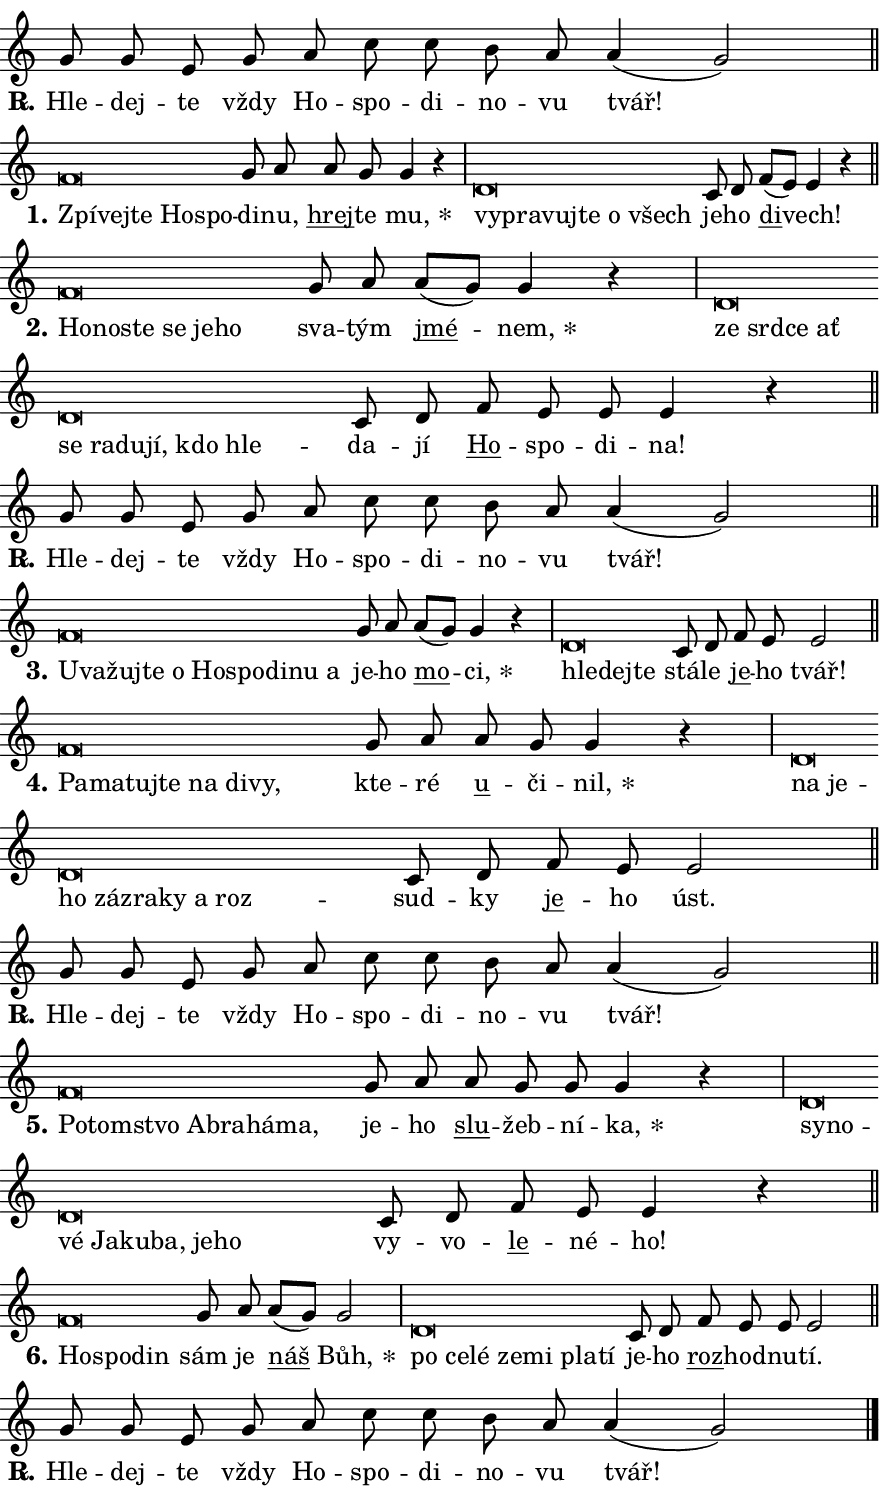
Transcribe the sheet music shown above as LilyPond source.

\version "2.24.0"
\header { tagline = "" }
\paper {
  indent = 0\cm
  top-margin = 0\cm
  right-margin = 0.13\cm % to fit lyric hyphens
  bottom-margin = 0\cm
  left-margin = 0\cm
  paper-width = 15\cm
  page-breaking = #ly:one-page-breaking
  system-system-spacing.basic-distance = #11
  score-system-spacing.basic-distance = #11
  ragged-last = ##f
}


%% Author: Thomas Morley
%% https://lists.gnu.org/archive/html/lilypond-user/2020-05/msg00002.html
#(define (line-position grob)
"Returns position of @var[grob} in current system:
   @code{'start}, if at first time-step
   @code{'end}, if at last time-step
   @code{'middle} otherwise
"
  (let* ((col (ly:item-get-column grob))
         (ln (ly:grob-object col 'left-neighbor))
         (rn (ly:grob-object col 'right-neighbor))
         (col-to-check-left (if (ly:grob? ln) ln col))
         (col-to-check-right (if (ly:grob? rn) rn col))
         (break-dir-left
           (and
             (ly:grob-property col-to-check-left 'non-musical #f)
             (ly:item-break-dir col-to-check-left)))
         (break-dir-right
           (and
             (ly:grob-property col-to-check-right 'non-musical #f)
             (ly:item-break-dir col-to-check-right))))
        (cond ((eqv? 1 break-dir-left) 'start)
              ((eqv? -1 break-dir-right) 'end)
              (else 'middle))))

#(define (tranparent-at-line-position vctor)
  (lambda (grob)
  "Relying on @code{line-position} select the relevant enry from @var{vctor}.
Used to determine transparency,"
    (case (line-position grob)
      ((end) (not (vector-ref vctor 0)))
      ((middle) (not (vector-ref vctor 1)))
      ((start) (not (vector-ref vctor 2))))))

noteHeadBreakVisibility =
#(define-music-function (break-visibility)(vector?)
"Makes @code{NoteHead}s transparent relying on @var{break-visibility}"
#{
  \override NoteHead.transparent =
    #(tranparent-at-line-position break-visibility)
#})

#(define delete-ledgers-for-transparent-note-heads
  (lambda (grob)
    "Reads whether a @code{NoteHead} is transparent.
If so this @code{NoteHead} is removed from @code{'note-heads} from
@var{grob}, which is supposed to be @code{LedgerLineSpanner}.
As a result ledgers are not printed for this @code{NoteHead}"
    (let* ((nhds-array (ly:grob-object grob 'note-heads))
           (nhds-list
             (if (ly:grob-array? nhds-array)
                 (ly:grob-array->list nhds-array)
                 '()))
           ;; Relies on the transparent-property being done before
           ;; Staff.LedgerLineSpanner.after-line-breaking is executed.
           ;; This is fragile ...
           (to-keep
             (remove
               (lambda (nhd)
                 (ly:grob-property nhd 'transparent #f))
               nhds-list)))
      ;; TODO find a better method to iterate over grob-arrays, similiar
      ;; to filter/remove etc for lists
      ;; For now rebuilt from scratch
      (set! (ly:grob-object grob 'note-heads)  '())
      (for-each
        (lambda (nhd)
          (ly:pointer-group-interface::add-grob grob 'note-heads nhd))
        to-keep))))

squashNotes = {
  \override NoteHead.X-extent = #'(-0.2 . 0.2)
  \override NoteHead.Y-extent = #'(-0.75 . 0)
  \override NoteHead.stencil =
    #(lambda (grob)
       (let ((pos (ly:grob-property grob 'staff-position)))
         (begin
           (if (< pos -7) (display "ERROR: Lower brevis then expected\n") (display ""))
           (if (<= pos -6) ly:text-interface::print ly:note-head::print))))
}
unSquashNotes = {
  \revert NoteHead.X-extent
  \revert NoteHead.Y-extent
  \revert NoteHead.stencil
}

hideNotes = \noteHeadBreakVisibility #begin-of-line-visible
unHideNotes = \noteHeadBreakVisibility #all-visible

% work-around for resetting accidentals
% https://lilypond.org/doc/v2.23/Documentation/notation/displaying-rhythms#unmetered-music
cadenzaMeasure = {
  \cadenzaOff
  \partial 1024 s1024
  \cadenzaOn
}

#(define-markup-command (accent layout props text) (markup?)
  "Underline accented syllable"
  (interpret-markup layout props
    #{\markup \override #'(offset . 4.3) \underline { #text }#}))

responsum = \markup \concat {
  "R" \hspace #-1.05 \path #0.1 #'((moveto 0 0.07) (lineto 0.9 0.8)) \hspace #0.05 "."
}

spaceSize = #0.6828661417322834 % exact space size for TeX Gyre Schola

\layout {
  \context {
    \Staff
    \remove "Time_signature_engraver"
    \override LedgerLineSpanner.after-line-breaking = #delete-ledgers-for-transparent-note-heads
  }
  \context {
    \Lyrics {
      \override LyricSpace.minimum-distance = \spaceSize
      \override LyricText.font-name = #"TeX Gyre Schola"
      \override LyricText.font-size = 1
      \override StanzaNumber.font-name = #"TeX Gyre Schola Bold"
      \override StanzaNumber.font-size = 1
    }
  }
  \context {
    \Score 
    \override NoteHead.text =
      #(lambda (grob) 
        (let ((pos (ly:grob-property grob 'staff-position)))
          #{\markup {
            \combine
              \halign #-0.55 \raise #(if (= pos -6) 0 0.5) \override #'(thickness . 2) \draw-line #'(3.2 . 0)
              \musicglyph "noteheads.sM1"
          }#}))
  }
}

% magnetic-lyrics.ily
%
%   written by
%     Jean Abou Samra <jean@abou-samra.fr>
%     Werner Lemberg <wl@gnu.org>
%
%   adapted by
%     Jiri Hon <jiri.hon@gmail.com>
%
% Version 2022-Apr-15

% https://www.mail-archive.com/lilypond-user@gnu.org/msg149350.html

#(define (Left_hyphen_pointer_engraver context)
   "Collect syllable-hyphen-syllable occurrences in lyrics and store
them in properties.  This engraver only looks to the left.  For
example, if the lyrics input is @code{foo -- bar}, it does the
following.

@itemize @bullet
@item
Set the @code{text} property of the @code{LyricHyphen} grob between
@q{foo} and @q{bar} to @code{foo}.

@item
Set the @code{left-hyphen} property of the @code{LyricText} grob with
text @q{foo} to the @code{LyricHyphen} grob between @q{foo} and
@q{bar}.
@end itemize

Use this auxiliary engraver in combination with the
@code{lyric-@/text::@/apply-@/magnetic-@/offset!} hook."
   (let ((hyphen #f)
         (text #f))
     (make-engraver
      (acknowledgers
       ((lyric-syllable-interface engraver grob source-engraver)
        (set! text grob)))
      (end-acknowledgers
       ((lyric-hyphen-interface engraver grob source-engraver)
        ;(when (not (grob::has-interface grob 'lyric-space-interface))
          (set! hyphen grob)));)
      ((stop-translation-timestep engraver)
       (when (and text hyphen)
         (ly:grob-set-object! text 'left-hyphen hyphen))
       (set! text #f)
       (set! hyphen #f)))))

#(define (lyric-text::apply-magnetic-offset! grob)
   "If the space between two syllables is less than the value in
property @code{LyricText@/.details@/.squash-threshold}, move the right
syllable to the left so that it gets concatenated with the left
syllable.

Use this function as a hook for
@code{LyricText@/.after-@/line-@/breaking} if the
@code{Left_@/hyphen_@/pointer_@/engraver} is active."
   (let ((hyphen (ly:grob-object grob 'left-hyphen #f)))
     (when hyphen
       (let ((left-text (ly:spanner-bound hyphen LEFT)))
         (when (grob::has-interface left-text 'lyric-syllable-interface)
           (let* ((common (ly:grob-common-refpoint grob left-text X))
                  (this-x-ext (ly:grob-extent grob common X))
                  (left-x-ext
                   (begin
                     ;; Trigger magnetism for left-text.
                     (ly:grob-property left-text 'after-line-breaking)
                     (ly:grob-extent left-text common X)))
                  ;; `delta` is the gap width between two syllables.
                  (delta (- (interval-start this-x-ext)
                            (interval-end left-x-ext)))
                  (details (ly:grob-property grob 'details))
                  (threshold (assoc-get 'squash-threshold details 0.2)))
             (when (< delta threshold)
               (let* (;; We have to manipulate the input text so that
                      ;; ligatures crossing syllable boundaries are not
                      ;; disabled.  For languages based on the Latin
                      ;; script this is essentially a beautification.
                      ;; However, for non-Western scripts it can be a
                      ;; necessity.
                      (lt (ly:grob-property left-text 'text))
                      (rt (ly:grob-property grob 'text))
                      (is-space (grob::has-interface hyphen 'lyric-space-interface))
                      (space (if is-space " " ""))
                      (extra-delta (if is-space spaceSize 0))
                      ;; Append new syllable.
                      (ltrt-space (if (and (string? lt) (string? rt))
                                (string-append lt space rt)
                                (make-concat-markup (list lt space rt))))
                      ;; Right-align `ltrt` to the right side.
                      (ltrt-space-markup (grob-interpret-markup
                               grob
                               (make-translate-markup
                                (cons (interval-length this-x-ext) 0)
                                (make-right-align-markup ltrt-space)))))
                 (begin
                   ;; Don't print `left-text`.
                   (ly:grob-set-property! left-text 'stencil #f)
                   ;; Set text and stencil (which holds all collected
                   ;; syllables so far) and shift it to the left.
                   (ly:grob-set-property! grob 'text ltrt-space)
                   (ly:grob-set-property! grob 'stencil ltrt-space-markup)
                   (ly:grob-translate-axis! grob (- (- delta extra-delta)) X))))))))))


#(define (lyric-hyphen::displace-bounds-first grob)
   ;; Make very sure this callback isn't triggered too early.
   (let ((left (ly:spanner-bound grob LEFT))
         (right (ly:spanner-bound grob RIGHT)))
     (ly:grob-property left 'after-line-breaking)
     (ly:grob-property right 'after-line-breaking)
     (ly:lyric-hyphen::print grob)))

squashThreshold = #0.4

\layout {
  \context {
    \Lyrics
    \consists #Left_hyphen_pointer_engraver
    \override LyricText.after-line-breaking =
      #lyric-text::apply-magnetic-offset!
    \override LyricHyphen.stencil = #lyric-hyphen::displace-bounds-first
    \override LyricText.details.squash-threshold = \squashThreshold
    \override LyricHyphen.minimum-distance = 0
    \override LyricHyphen.minimum-length = \squashThreshold
  }
}

squashText = \override LyricText.details.squash-threshold = 9999
unSquashText = \override LyricText.details.squash-threshold = \squashThreshold

leftText = \override LyricText.self-alignment-X = #LEFT
unLeftText = \revert LyricText.self-alignment-X

starOffset = #(lambda (grob) 
                (let ((x_offset (ly:self-alignment-interface::aligned-on-x-parent grob)))
                  (if (= x_offset 0) 0 (+ x_offset 1.2))))

star = #(define-music-function (syllable)(string?)
"Append star separator at the end of a syllable"
#{
  \once \override LyricText.X-offset = #starOffset
  \lyricmode { \markup {
    #syllable
    \override #'((font-name . "TeX Gyre Schola Bold")) \hspace #0.2 \lower #0.65 \larger "*"
  } }
#})

starAccent = #(define-music-function (syllable)(string?)
"Append star separator at the end of a syllable and make accent"
#{
  \once \override LyricText.X-offset = #starOffset
  \lyricmode { \markup {
    \accent #syllable
    \override #'((font-name . "TeX Gyre Schola Bold")) \hspace #0.2 \lower #0.65 \larger "*"
  } }
#})

breath = #(define-music-function (syllable)(string?)
"Append breathing indicator at the end of a syllable"
#{
  \lyricmode { \markup { #syllable "+" } }
#})

optionalBreath = #(define-music-function (syllable)(string?)
"Append optional breathing indicator at the end of a syllable"
#{
  \lyricmode { \markup { #syllable "(+)" } }
#})


\score {
    <<
        \new Voice = "melody" { \cadenzaOn \key c \major \relative { g'8 g e g \bar "" a c c \bar "" b a a4( g2) \cadenzaMeasure \bar "||" \break } }
        \new Lyrics \lyricsto "melody" { \lyricmode { \set stanza = \responsum
Hle -- dej -- te vždy Ho -- spo -- di -- no -- vu tvář! } }
    >>
    \layout {}
}

\score {
    <<
        \new Voice = "melody" { \cadenzaOn \key c \major \relative { \squashNotes f'\breve*1/16 \hideNotes \breve*1/16 \bar "" \breve*1/16 \bar "" \breve*1/16 \breve*1/16 \bar "" \unHideNotes \unSquashNotes g8 a \bar "" a g g4 r \cadenzaMeasure \bar "|" \squashNotes d\breve*1/16 \hideNotes \breve*1/16 \bar "" \breve*1/16 \bar "" \breve*1/16 \bar "" \breve*1/16 \breve*1/16 \bar "" \unHideNotes \unSquashNotes c8 d \bar "" f[( e)] e4 r \cadenzaMeasure \bar "||" \break } }
        \new Lyrics \lyricsto "melody" { \lyricmode { \set stanza = "1."
\leftText Zpí -- \squashText vej -- te Ho -- spo -- \unLeftText \unSquashText di -- nu, \markup \accent hrej -- te \star mu, \leftText vy -- \squashText pra -- vuj -- te o všech \unLeftText \unSquashText je -- ho \markup \accent di -- vech! } }
    >>
    \layout {}
}

\score {
    <<
        \new Voice = "melody" { \cadenzaOn \key c \major \relative { \squashNotes f'\breve*1/16 \hideNotes \breve*1/16 \bar "" \breve*1/16 \bar "" \breve*1/16 \bar "" \breve*1/16 \breve*1/16 \bar "" \unHideNotes \unSquashNotes g8 a \bar "" a[( g)] g4 r \cadenzaMeasure \bar "|" \squashNotes d\breve*1/16 \hideNotes \breve*1/16 \bar "" \breve*1/16 \bar "" \breve*1/16 \bar "" \breve*1/16 \bar "" \breve*1/16 \bar "" \breve*1/16 \bar "" \breve*1/16 \bar "" \breve*1/16 \breve*1/16 \bar "" \unHideNotes \unSquashNotes c8 d \bar "" f e e e4 r \cadenzaMeasure \bar "||" \break } }
        \new Lyrics \lyricsto "melody" { \lyricmode { \set stanza = "2."
\leftText Ho -- \squashText no -- ste se je -- ho \unLeftText \unSquashText sva -- tým \markup \accent jmé -- \star nem, \leftText ze \squashText srd -- ce ať se ra -- du -- jí, kdo hle -- \unLeftText \unSquashText da -- jí \markup \accent Ho -- spo -- di -- na! } }
    >>
    \layout {}
}

\score {
    <<
        \new Voice = "melody" { \cadenzaOn \key c \major \relative { g'8 g e g \bar "" a c c \bar "" b a a4( g2) \cadenzaMeasure \bar "||" \break } }
        \new Lyrics \lyricsto "melody" { \lyricmode { \set stanza = \responsum
Hle -- dej -- te vždy Ho -- spo -- di -- no -- vu tvář! } }
    >>
    \layout {}
}

\score {
    <<
        \new Voice = "melody" { \cadenzaOn \key c \major \relative { \squashNotes f'\breve*1/16 \hideNotes \breve*1/16 \bar "" \breve*1/16 \bar "" \breve*1/16 \bar "" \breve*1/16 \bar "" \breve*1/16 \bar "" \breve*1/16 \bar "" \breve*1/16 \bar "" \breve*1/16 \breve*1/16 \bar "" \unHideNotes \unSquashNotes g8 a \bar "" a[( g)] g4 r \cadenzaMeasure \bar "|" \squashNotes d\breve*1/16 \hideNotes \breve*1/16 \breve*1/16 \bar "" \unHideNotes \unSquashNotes c8 d \bar "" f e e2 \cadenzaMeasure \bar "||" \break } }
        \new Lyrics \lyricsto "melody" { \lyricmode { \set stanza = "3."
\leftText U -- \squashText va -- žuj -- te o Ho -- spo -- di -- nu a \unLeftText \unSquashText je -- ho \markup \accent mo -- \star ci, \leftText hle -- \squashText dej -- te \unLeftText \unSquashText stá -- le \markup \accent je -- ho tvář! } }
    >>
    \layout {}
}

\score {
    <<
        \new Voice = "melody" { \cadenzaOn \key c \major \relative { \squashNotes f'\breve*1/16 \hideNotes \breve*1/16 \bar "" \breve*1/16 \bar "" \breve*1/16 \bar "" \breve*1/16 \bar "" \breve*1/16 \breve*1/16 \bar "" \unHideNotes \unSquashNotes g8 a \bar "" a g g4 r \cadenzaMeasure \bar "|" \squashNotes d\breve*1/16 \hideNotes \breve*1/16 \bar "" \breve*1/16 \bar "" \breve*1/16 \bar "" \breve*1/16 \bar "" \breve*1/16 \bar "" \breve*1/16 \breve*1/16 \bar "" \unHideNotes \unSquashNotes c8 d \bar "" f e e2 \cadenzaMeasure \bar "||" \break } }
        \new Lyrics \lyricsto "melody" { \lyricmode { \set stanza = "4."
\leftText Pa -- \squashText ma -- tuj -- te na di -- vy, \unLeftText \unSquashText kte -- ré \markup \accent u -- či -- \star nil, \leftText na \squashText je -- ho zá -- zra -- ky a roz -- \unLeftText \unSquashText sud -- ky \markup \accent je -- ho úst. } }
    >>
    \layout {}
}

\score {
    <<
        \new Voice = "melody" { \cadenzaOn \key c \major \relative { g'8 g e g \bar "" a c c \bar "" b a a4( g2) \cadenzaMeasure \bar "||" \break } }
        \new Lyrics \lyricsto "melody" { \lyricmode { \set stanza = \responsum
Hle -- dej -- te vždy Ho -- spo -- di -- no -- vu tvář! } }
    >>
    \layout {}
}

\score {
    <<
        \new Voice = "melody" { \cadenzaOn \key c \major \relative { \squashNotes f'\breve*1/16 \hideNotes \breve*1/16 \bar "" \breve*1/16 \bar "" \breve*1/16 \bar "" \breve*1/16 \bar "" \breve*1/16 \breve*1/16 \bar "" \unHideNotes \unSquashNotes g8 a \bar "" a g g g4 r \cadenzaMeasure \bar "|" \squashNotes d\breve*1/16 \hideNotes \breve*1/16 \bar "" \breve*1/16 \bar "" \breve*1/16 \bar "" \breve*1/16 \bar "" \breve*1/16 \bar "" \breve*1/16 \breve*1/16 \bar "" \unHideNotes \unSquashNotes c8 d \bar "" f e e4 r \cadenzaMeasure \bar "||" \break } }
        \new Lyrics \lyricsto "melody" { \lyricmode { \set stanza = "5."
\leftText Po -- \squashText tom -- stvo Ab -- ra -- há -- ma, \unLeftText \unSquashText je -- ho \markup \accent slu -- žeb -- ní -- \star ka, \leftText sy -- \squashText no -- vé Ja -- ku -- ba, je -- ho \unLeftText \unSquashText vy -- vo -- \markup \accent le -- né -- ho! } }
    >>
    \layout {}
}

\score {
    <<
        \new Voice = "melody" { \cadenzaOn \key c \major \relative { \squashNotes f'\breve*1/16 \hideNotes \breve*1/16 \breve*1/16 \bar "" \unHideNotes \unSquashNotes g8 a \bar "" a[( g)] g2 \cadenzaMeasure \bar "|" \squashNotes d\breve*1/16 \hideNotes \breve*1/16 \bar "" \breve*1/16 \bar "" \breve*1/16 \bar "" \breve*1/16 \bar "" \breve*1/16 \breve*1/16 \bar "" \unHideNotes \unSquashNotes c8 d \bar "" f e e e2 \cadenzaMeasure \bar "||" \break } }
        \new Lyrics \lyricsto "melody" { \lyricmode { \set stanza = "6."
\leftText Ho -- \squashText spo -- din \unLeftText \unSquashText sám je \markup \accent náš \star Bůh, \leftText po \squashText ce -- lé ze -- mi pla -- tí \unLeftText \unSquashText je -- ho \markup \accent roz -- hod -- nu -- tí. } }
    >>
    \layout {}
}

\score {
    <<
        \new Voice = "melody" { \cadenzaOn \key c \major \relative { g'8 g e g \bar "" a c c \bar "" b a a4( g2) \cadenzaMeasure \bar "||" \break } \bar "|." }
        \new Lyrics \lyricsto "melody" { \lyricmode { \set stanza = \responsum
Hle -- dej -- te vždy Ho -- spo -- di -- no -- vu tvář! } }
    >>
    \layout {}
}
